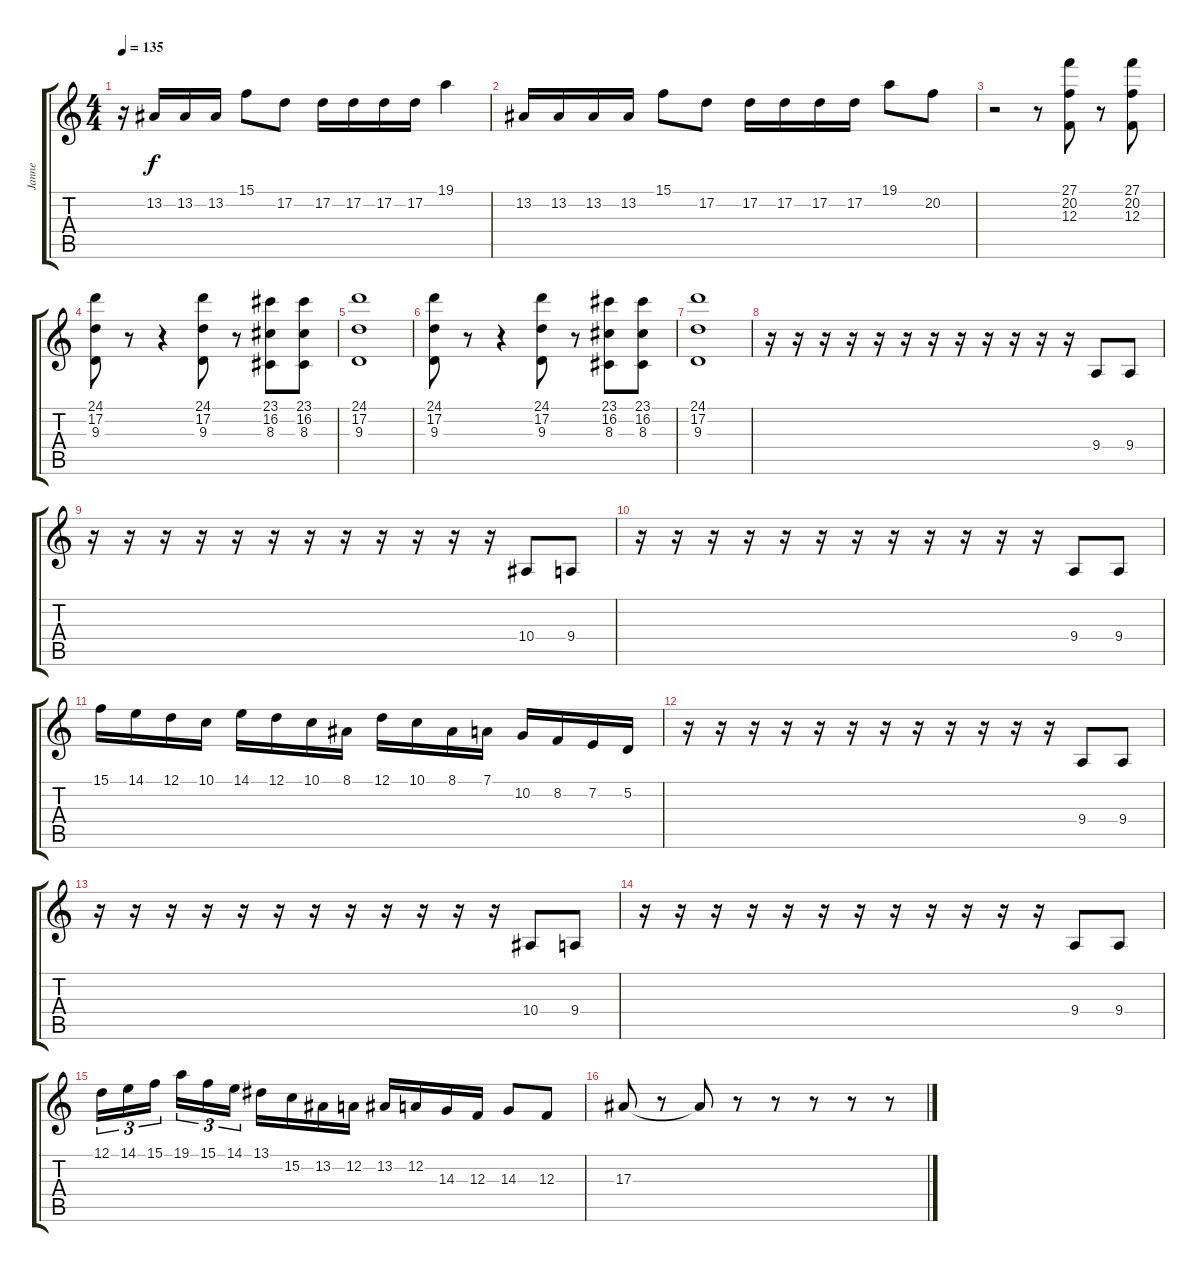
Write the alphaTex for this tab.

\track ("Janne" "Janne") {instrument lead1square}
\staff {score tabs}
\tuning (D4 A3 F3 C3 G2 D2) {hide}
\ts (4 4)
\tempo 135
\clef g2
\ks c
r.16{dy f} 13.2.16 13.2.16 13.2.16 15.1.8 17.2.8 17.2.16 17.2.16 17.2.16 17.2.16 19.1.4 |
13.2.16 13.2.16 13.2.16 13.2.16 15.1.8 17.2.8 17.2.16 17.2.16 17.2.16 17.2.16 19.1.8 20.2.8 |
r.2{volume 10 instrument orchestrahit} r.8 (27.1 20.2 12.3).8 r.8 (27.1 20.2 12.3).8 |
(24.1 17.2 9.3).8 r.8 r.4 (24.1 17.2 9.3).8 r.8 (23.1 16.2 8.3).8 (23.1 16.2 8.3).8 |
(24.1 17.2 9.3).1 |
(24.1 17.2 9.3).8 r.8 r.4 (24.1 17.2 9.3).8 r.8 (23.1 16.2 8.3).8 (23.1 16.2 8.3).8 |
(24.1 17.2 9.3).1 |
r.16{volume 16 instrument stringensemble1} r.16 r.16 r.16 r.16 r.16 r.16 r.16 r.16 r.16 r.16 r.16 9.4.8 9.4.8 |
r.16 r.16 r.16 r.16 r.16 r.16 r.16 r.16 r.16 r.16 r.16 r.16 10.4.8 9.4.8 |
r.16{instrument stringensemble1} r.16 r.16 r.16 r.16 r.16 r.16 r.16 r.16 r.16 r.16 r.16 9.4.8 9.4.8 |
15.1.16{volume 16 instrument lead1square} 14.1.16 12.1.16 10.1.16 14.1.16 12.1.16 10.1.16 8.1.16 12.1.16 10.1.16 8.1.16 7.1.16 10.2.16 8.2.16 7.2.16 5.2.16 |
r.16{instrument stringensemble1} r.16 r.16 r.16 r.16 r.16 r.16 r.16 r.16 r.16 r.16 r.16 9.4.8 9.4.8 |
r.16 r.16 r.16 r.16 r.16 r.16 r.16 r.16 r.16 r.16 r.16 r.16 10.4.8 9.4.8 |
r.16{instrument stringensemble1} r.16 r.16 r.16 r.16 r.16 r.16 r.16 r.16 r.16 r.16 r.16 9.4.8 9.4.8 |
12.1.16{tu (3 2) volume 16 instrument lead1square} 14.1.16{tu (3 2)} 15.1.16{tu (3 2)} 19.1.16{tu (3 2)} 15.1.16{tu (3 2)} 14.1.16{tu (3 2)} 13.1.16 15.2.16 13.2.16 12.2.16 13.2.16 12.2.16 14.3.16 12.3.16 14.3.8 12.3.8 |
17.3.8 r.8 17.3{t}.8 r.8 r.8 r.8 r.8 r.8
